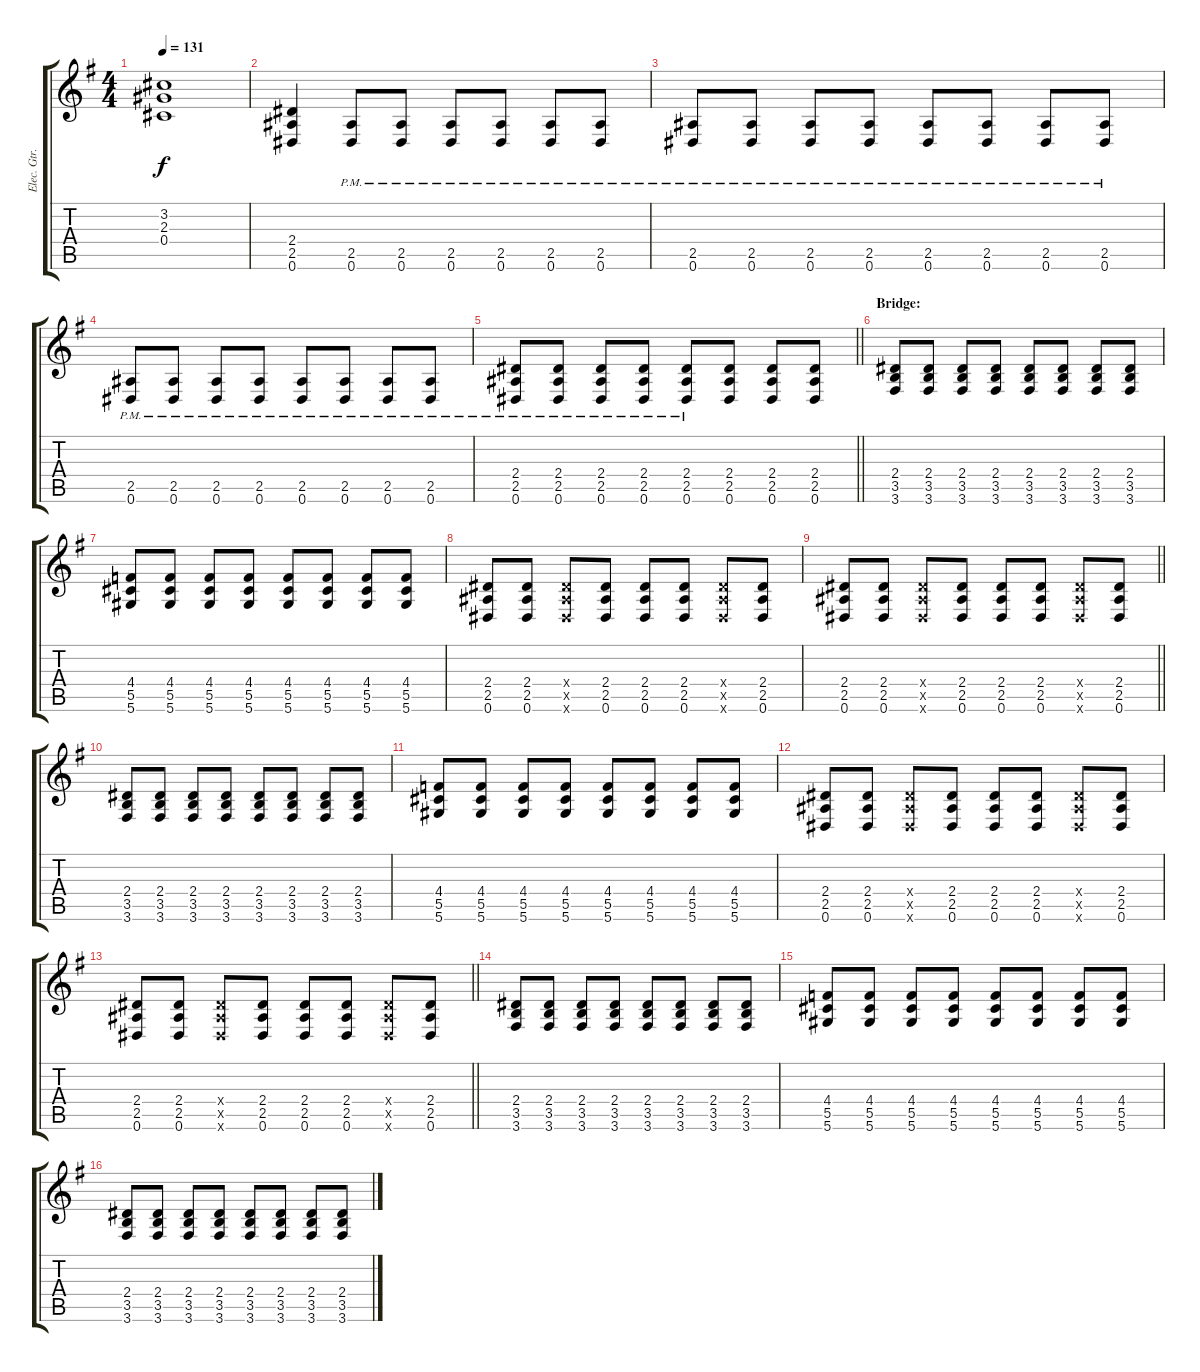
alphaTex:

\track ("Elec. Gtr. 1" "Elec. Gtr.") {instrument distortionguitar}
\staff {score tabs}
\tuning (Eb4 Bb3 Gb3 Db3 Ab2 Eb2) {hide}
\ts (4 4)
\tempo 131
\clef g2
\ks g
(3.2{t} 2.3{t} 0.4{t}).1{dy f} |
(2.4 2.5 0.6).4{instrument distortionguitar} (2.5{pm} 0.6{pm}).8 (2.5{pm} 0.6{pm}).8 (2.5{pm} 0.6{pm}).8 (2.5{pm} 0.6{pm}).8 (2.5{pm} 0.6{pm}).8 (2.5{pm} 0.6{pm}).8 |
(2.5{pm} 0.6{pm}).8 (2.5{pm} 0.6{pm}).8 (2.5{pm} 0.6{pm}).8 (2.5{pm} 0.6{pm}).8 (2.5{pm} 0.6{pm}).8 (2.5{pm} 0.6{pm}).8 (2.5{pm} 0.6{pm}).8 (2.5{pm} 0.6{pm}).8 |
(2.5{pm} 0.6{pm}).8{instrument distortionguitar} (2.5{pm} 0.6{pm}).8 (2.5{pm} 0.6{pm}).8 (2.5{pm} 0.6{pm}).8 (2.5{pm} 0.6{pm}).8 (2.5{pm} 0.6{pm}).8 (2.5{pm} 0.6{pm}).8 (2.5{pm} 0.6{pm}).8 |
\barLineRight lightlight
(2.4{pm} 2.5{pm} 0.6{pm}).8 (2.4{pm} 2.5{pm} 0.6{pm}).8 (2.4{pm} 2.5{pm} 0.6{pm}).8 (2.4{pm} 2.5{pm} 0.6{pm}).8 (2.4{pm} 2.5{pm} 0.6{pm}).8 (2.4 2.5 0.6).8 (2.4 2.5 0.6).8 (2.4 2.5 0.6).8 |
\section ("" "Bridge:")
(2.4 3.5 3.6).8 (2.4 3.5 3.6).8 (2.4 3.5 3.6).8 (2.4 3.5 3.6).8 (2.4 3.5 3.6).8 (2.4 3.5 3.6).8 (2.4 3.5 3.6).8 (2.4 3.5 3.6).8 |
(4.4 5.5 5.6).8 (4.4 5.5 5.6).8 (4.4 5.5 5.6).8 (4.4 5.5 5.6).8 (4.4 5.5 5.6).8 (4.4 5.5 5.6).8 (4.4 5.5 5.6).8 (4.4 5.5 5.6).8 |
(2.4 2.5 0.6).8 (2.4 2.5 0.6).8 (2.4{x} 2.5{x} 0.6{x}).8 (2.4 2.5 0.6).8 (2.4 2.5 0.6).8 (2.4 2.5 0.6).8 (2.4{x} 2.5{x} 0.6{x}).8 (2.4 2.5 0.6).8 |
\barLineRight lightlight
(2.4 2.5 0.6).8 (2.4 2.5 0.6).8 (2.4{x} 2.5{x} 0.6{x}).8 (2.4 2.5 0.6).8 (2.4 2.5 0.6).8 (2.4 2.5 0.6).8 (2.4{x} 2.5{x} 0.6{x}).8 (2.4 2.5 0.6).8 |
(2.4 3.5 3.6).8 (2.4 3.5 3.6).8 (2.4 3.5 3.6).8 (2.4 3.5 3.6).8 (2.4 3.5 3.6).8 (2.4 3.5 3.6).8 (2.4 3.5 3.6).8 (2.4 3.5 3.6).8 |
(4.4 5.5 5.6).8 (4.4 5.5 5.6).8 (4.4 5.5 5.6).8 (4.4 5.5 5.6).8 (4.4 5.5 5.6).8 (4.4 5.5 5.6).8 (4.4 5.5 5.6).8 (4.4 5.5 5.6).8 |
(2.4 2.5 0.6).8 (2.4 2.5 0.6).8 (2.4{x} 2.5{x} 0.6{x}).8 (2.4 2.5 0.6).8 (2.4 2.5 0.6).8 (2.4 2.5 0.6).8 (2.4{x} 2.5{x} 0.6{x}).8 (2.4 2.5 0.6).8 |
\barLineRight lightlight
(2.4 2.5 0.6).8 (2.4 2.5 0.6).8 (2.4{x} 2.5{x} 0.6{x}).8 (2.4 2.5 0.6).8 (2.4 2.5 0.6).8 (2.4 2.5 0.6).8 (2.4{x} 2.5{x} 0.6{x}).8 (2.4 2.5 0.6).8 |
(2.4 3.5 3.6).8 (2.4 3.5 3.6).8 (2.4 3.5 3.6).8 (2.4 3.5 3.6).8 (2.4 3.5 3.6).8 (2.4 3.5 3.6).8 (2.4 3.5 3.6).8 (2.4 3.5 3.6).8 |
(4.4 5.5 5.6).8 (4.4 5.5 5.6).8 (4.4 5.5 5.6).8 (4.4 5.5 5.6).8 (4.4 5.5 5.6).8 (4.4 5.5 5.6).8 (4.4 5.5 5.6).8 (4.4 5.5 5.6).8 |
(2.4 3.5 3.6).8 (2.4 3.5 3.6).8 (2.4 3.5 3.6).8 (2.4 3.5 3.6).8 (2.4 3.5 3.6).8 (2.4 3.5 3.6).8 (2.4 3.5 3.6).8 (2.4 3.5 3.6).8
